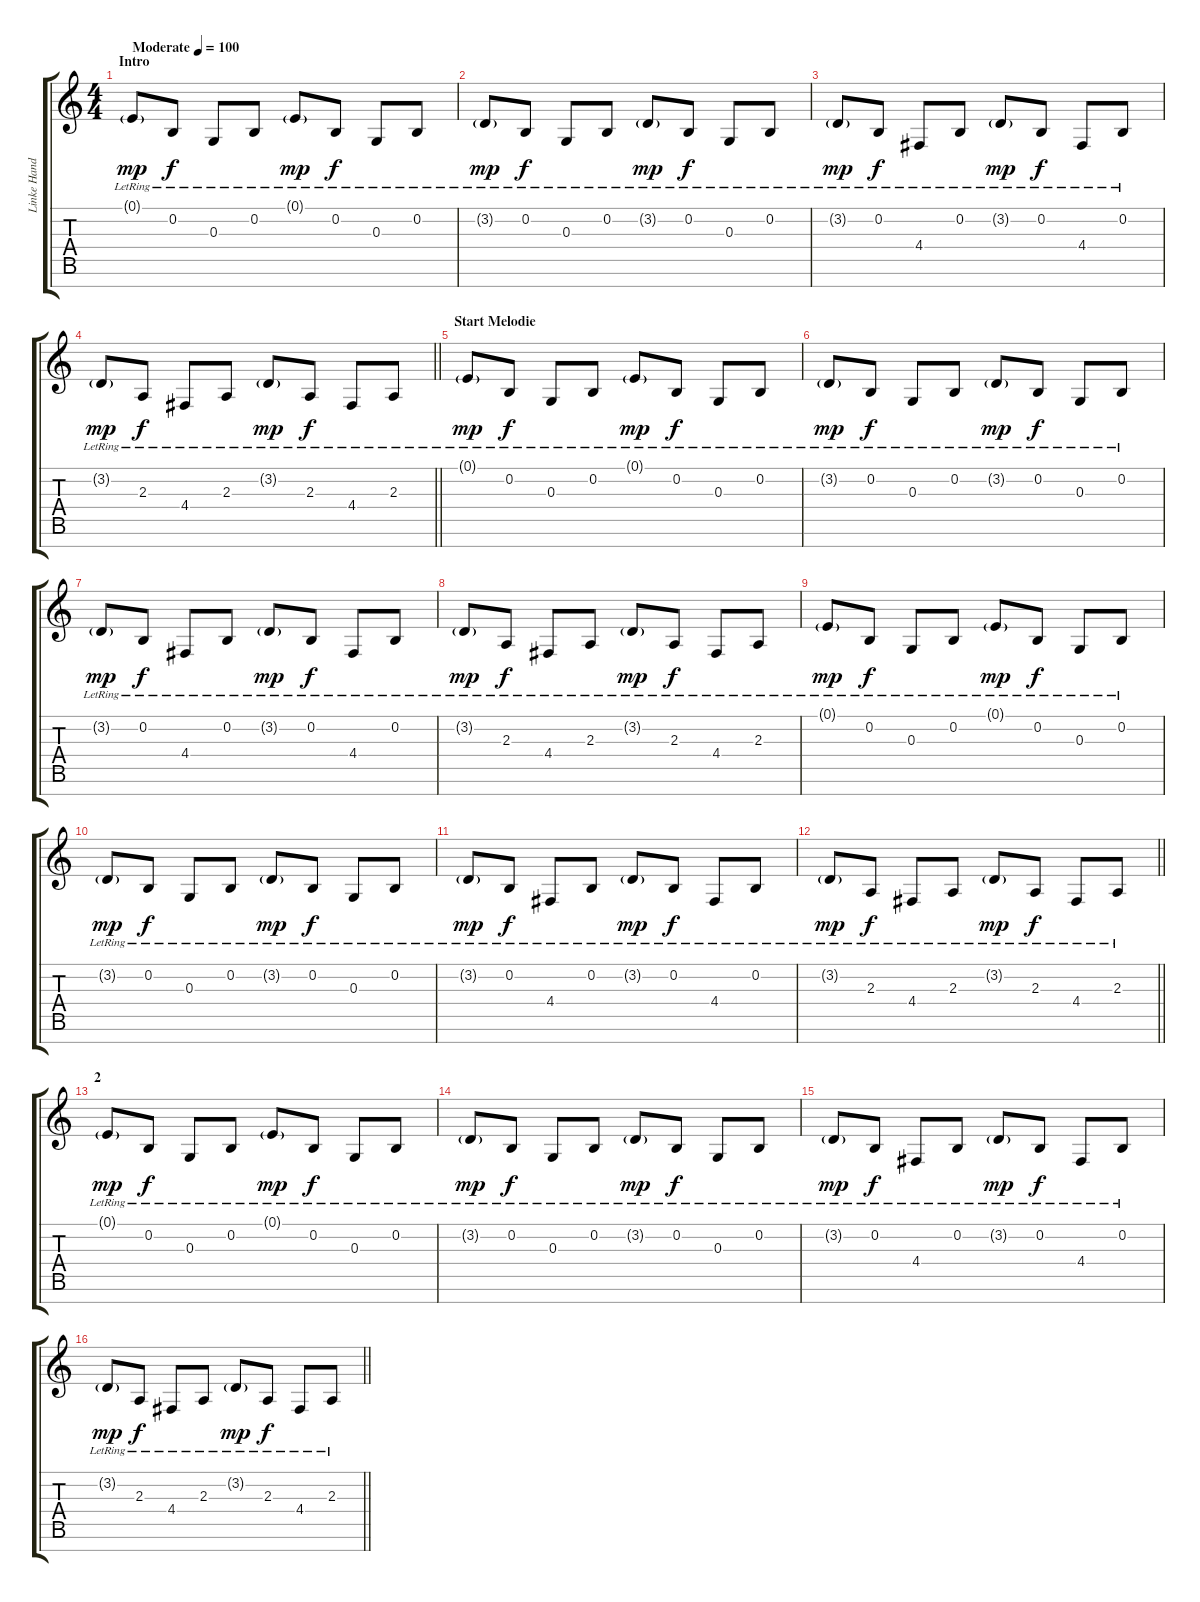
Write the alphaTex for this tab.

\track ("Linke Hand" "Linke Hand") {instrument acousticgrandpiano}
\staff {score tabs}
\tuning (E4 B3 G3 D3 A2 E2 B1) {hide}
\ts (4 4)
\section ("" "Intro")
\tempo (100 "Moderate")
\clef g2
\ks c
0.1{g lr}.8{dy mp instrument acousticgrandpiano} 0.2{lr}.8{dy f} 0.3{lr}.8 0.2{lr}.8 0.1{g lr}.8{dy mp} 0.2{lr}.8{dy f} 0.3{lr}.8 0.2{lr}.8 |
3.2{g lr}.8{dy mp} 0.2{lr}.8{dy f} 0.3{lr}.8 0.2{lr}.8 3.2{g lr}.8{dy mp} 0.2{lr}.8{dy f} 0.3{lr}.8 0.2{lr}.8 |
3.2{g lr}.8{dy mp} 0.2{lr}.8{dy f} 4.4{lr}.8 0.2{lr}.8 3.2{g lr}.8{dy mp} 0.2{lr}.8{dy f} 4.4{lr}.8 0.2{lr}.8 |
\barLineRight lightlight
3.2{g lr}.8{dy mp} 2.3{lr}.8{dy f} 4.4{lr}.8 2.3{lr}.8 3.2{g lr}.8{dy mp} 2.3{lr}.8{dy f} 4.4{lr}.8 2.3{lr}.8 |
\section ("" "Start Melodie")
0.1{g lr}.8{dy mp} 0.2{lr}.8{dy f} 0.3{lr}.8 0.2{lr}.8 0.1{g lr}.8{dy mp} 0.2{lr}.8{dy f} 0.3{lr}.8 0.2{lr}.8 |
3.2{g lr}.8{dy mp} 0.2{lr}.8{dy f} 0.3{lr}.8 0.2{lr}.8 3.2{g lr}.8{dy mp} 0.2{lr}.8{dy f} 0.3{lr}.8 0.2{lr}.8 |
3.2{g lr}.8{dy mp} 0.2{lr}.8{dy f} 4.4{lr}.8 0.2{lr}.8 3.2{g lr}.8{dy mp} 0.2{lr}.8{dy f} 4.4{lr}.8 0.2{lr}.8 |
3.2{g lr}.8{dy mp} 2.3{lr}.8{dy f} 4.4{lr}.8 2.3{lr}.8 3.2{g lr}.8{dy mp} 2.3{lr}.8{dy f} 4.4{lr}.8 2.3{lr}.8 |
0.1{g lr}.8{dy mp} 0.2{lr}.8{dy f} 0.3{lr}.8 0.2{lr}.8 0.1{g lr}.8{dy mp} 0.2{lr}.8{dy f} 0.3{lr}.8 0.2{lr}.8 |
3.2{g lr}.8{dy mp} 0.2{lr}.8{dy f} 0.3{lr}.8 0.2{lr}.8 3.2{g lr}.8{dy mp} 0.2{lr}.8{dy f} 0.3{lr}.8 0.2{lr}.8 |
3.2{g lr}.8{dy mp} 0.2{lr}.8{dy f} 4.4{lr}.8 0.2{lr}.8 3.2{g lr}.8{dy mp} 0.2{lr}.8{dy f} 4.4{lr}.8 0.2{lr}.8 |
\barLineRight lightlight
3.2{g lr}.8{dy mp} 2.3{lr}.8{dy f} 4.4{lr}.8 2.3{lr}.8 3.2{g lr}.8{dy mp} 2.3{lr}.8{dy f} 4.4{lr}.8 2.3{lr}.8 |
\section ("" "2")
0.1{g lr}.8{dy mp} 0.2{lr}.8{dy f} 0.3{lr}.8 0.2{lr}.8 0.1{g lr}.8{dy mp} 0.2{lr}.8{dy f} 0.3{lr}.8 0.2{lr}.8 |
3.2{g lr}.8{dy mp} 0.2{lr}.8{dy f} 0.3{lr}.8 0.2{lr}.8 3.2{g lr}.8{dy mp} 0.2{lr}.8{dy f} 0.3{lr}.8 0.2{lr}.8 |
3.2{g lr}.8{dy mp} 0.2{lr}.8{dy f} 4.4{lr}.8 0.2{lr}.8 3.2{g lr}.8{dy mp} 0.2{lr}.8{dy f} 4.4{lr}.8 0.2{lr}.8 |
\barLineRight lightlight
3.2{g lr}.8{dy mp} 2.3{lr}.8{dy f} 4.4{lr}.8 2.3{lr}.8 3.2{g lr}.8{dy mp} 2.3{lr}.8{dy f} 4.4{lr}.8 2.3{lr}.8
